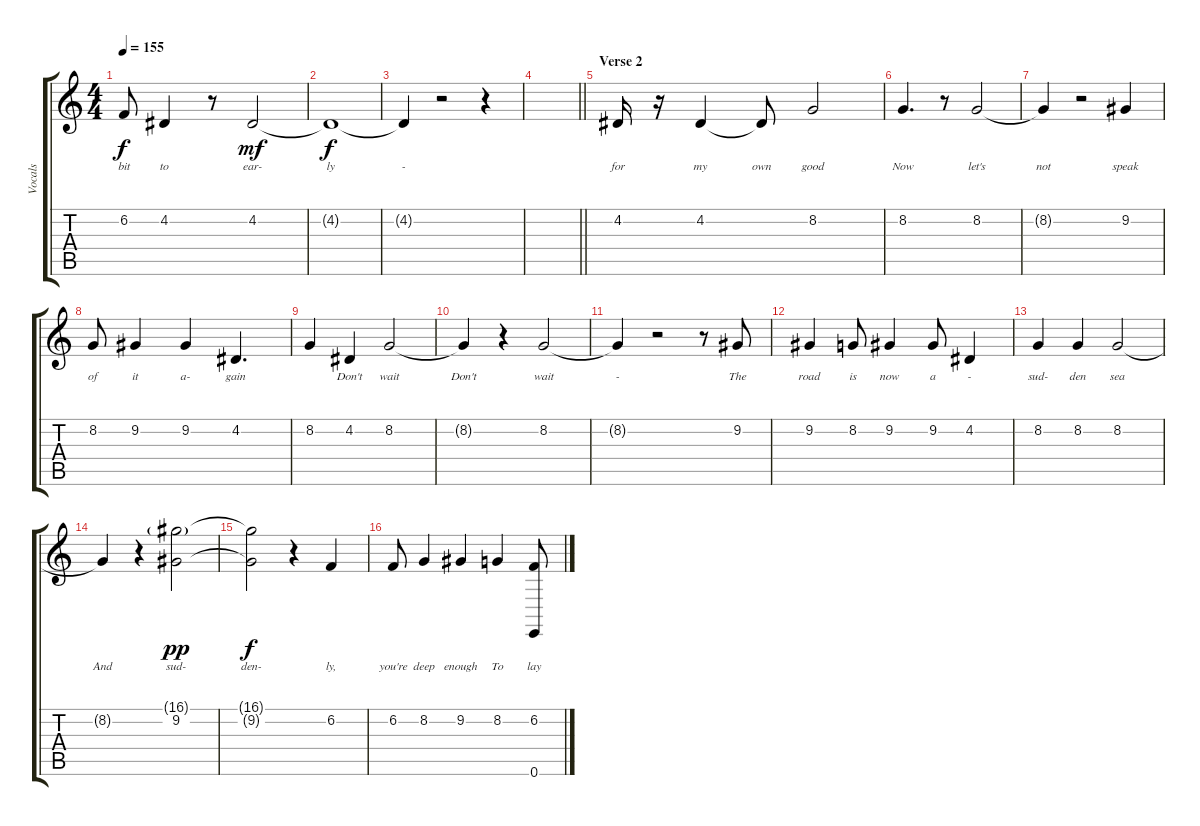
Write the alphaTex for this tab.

\track ("Vocals" "Vocals") {instrument stringensemble1}
\staff {score tabs}
\tuning (E4 B3 G3 D3 A2 E2) {hide}
\ts (4 4)
\tempo 155
\clef g2
\ks c
6.2{t}.8{lyrics (0 "bit") lyrics (1 "") lyrics (2 "") lyrics (3 "") lyrics (4 "") dy f} 4.2.4{lyrics (0 "to") lyrics (1 "") lyrics (2 "") lyrics (3 "") lyrics (4 "")} r.8 4.2.2{lyrics (0 "ear-") lyrics (1 "") lyrics (2 "") lyrics (3 "") lyrics (4 "") dy mf} |
4.2{t}.1{lyrics (0 "ly") lyrics (1 "") lyrics (2 "") lyrics (3 "") lyrics (4 "") dy f} |
4.2{t}.4{lyrics (0 "-") lyrics (1 "") lyrics (2 "") lyrics (3 "") lyrics (4 "")} r.2 r.4 |
\barLineRight lightlight
|
\section ("" "Verse 2")
4.2.16{lyrics (0 "for") lyrics (1 "") lyrics (2 "") lyrics (3 "") lyrics (4 "")} r.16 4.2.4{lyrics (0 "my") lyrics (1 "") lyrics (2 "") lyrics (3 "") lyrics (4 "")} 4.2{t}.8{lyrics (0 "own") lyrics (1 "") lyrics (2 "") lyrics (3 "") lyrics (4 "")} 8.2.2{lyrics (0 "good") lyrics (1 "") lyrics (2 "") lyrics (3 "") lyrics (4 "")} |
8.2.4{d lyrics (0 "Now") lyrics (1 "") lyrics (2 "") lyrics (3 "") lyrics (4 "")} r.8 8.2.2{lyrics (0 "let's") lyrics (1 "") lyrics (2 "") lyrics (3 "") lyrics (4 "")} |
8.2{t}.4{lyrics (0 "not") lyrics (1 "") lyrics (2 "") lyrics (3 "") lyrics (4 "")} r.2 9.2.4{lyrics (0 "speak") lyrics (1 "") lyrics (2 "") lyrics (3 "") lyrics (4 "")} |
8.2.8{lyrics (0 "of") lyrics (1 "") lyrics (2 "") lyrics (3 "") lyrics (4 "")} 9.2.4{lyrics (0 "it") lyrics (1 "") lyrics (2 "") lyrics (3 "") lyrics (4 "")} 9.2.4{lyrics (0 "a-") lyrics (1 "") lyrics (2 "") lyrics (3 "") lyrics (4 "")} 4.2.4{d lyrics (0 "gain") lyrics (1 "") lyrics (2 "") lyrics (3 "") lyrics (4 "")} |
8.2.4{lyrics (0 "") lyrics (1 "") lyrics (2 "") lyrics (3 "") lyrics (4 "")} 4.2.4{lyrics (0 "Don't") lyrics (1 "") lyrics (2 "") lyrics (3 "") lyrics (4 "")} 8.2.2{lyrics (0 "wait") lyrics (1 "") lyrics (2 "") lyrics (3 "") lyrics (4 "")} |
8.2{t}.4{lyrics (0 "Don't") lyrics (1 "") lyrics (2 "") lyrics (3 "") lyrics (4 "")} r.4 8.2.2{lyrics (0 "wait") lyrics (1 "") lyrics (2 "") lyrics (3 "") lyrics (4 "")} |
8.2{t}.4{lyrics (0 "-") lyrics (1 "") lyrics (2 "") lyrics (3 "") lyrics (4 "")} r.2 r.8 9.2.8{lyrics (0 "The") lyrics (1 "") lyrics (2 "") lyrics (3 "") lyrics (4 "")} |
9.2.4{lyrics (0 "road") lyrics (1 "") lyrics (2 "") lyrics (3 "") lyrics (4 "")} 8.2.8{lyrics (0 "is") lyrics (1 "") lyrics (2 "") lyrics (3 "") lyrics (4 "")} 9.2.4{lyrics (0 "now") lyrics (1 "") lyrics (2 "") lyrics (3 "") lyrics (4 "")} 9.2.8{lyrics (0 "a") lyrics (1 "") lyrics (2 "") lyrics (3 "") lyrics (4 "")} 4.2.4{lyrics (0 "-") lyrics (1 "") lyrics (2 "") lyrics (3 "") lyrics (4 "")} |
8.2.4{lyrics (0 "sud-") lyrics (1 "") lyrics (2 "") lyrics (3 "") lyrics (4 "")} 8.2.4{lyrics (0 "den") lyrics (1 "") lyrics (2 "") lyrics (3 "") lyrics (4 "")} 8.2.2{lyrics (0 "sea") lyrics (1 "") lyrics (2 "") lyrics (3 "") lyrics (4 "")} |
8.2{t}.4{lyrics (0 "And") lyrics (1 "") lyrics (2 "") lyrics (3 "") lyrics (4 "")} r.4 (16.1{g} 9.2).2{lyrics (0 "sud-") lyrics (1 "") lyrics (2 "") lyrics (3 "") lyrics (4 "") dy pp} |
(16.1{t} 9.2{t}).2{lyrics (0 "den-") lyrics (1 "") lyrics (2 "") lyrics (3 "") lyrics (4 "") dy f} r.4 6.2.4{lyrics (0 "ly,") lyrics (1 "") lyrics (2 "") lyrics (3 "") lyrics (4 "")} |
6.2.8{lyrics (0 "you're") lyrics (1 "") lyrics (2 "") lyrics (3 "") lyrics (4 "")} 8.2.4{lyrics (0 "deep") lyrics (1 "") lyrics (2 "") lyrics (3 "") lyrics (4 "")} 9.2.4{lyrics (0 "enough") lyrics (1 "") lyrics (2 "") lyrics (3 "") lyrics (4 "")} 8.2.4{lyrics (0 "To") lyrics (1 "") lyrics (2 "") lyrics (3 "") lyrics (4 "")} (6.2 0.6).8{lyrics (0 "lay") lyrics (1 "") lyrics (2 "") lyrics (3 "") lyrics (4 "")}
